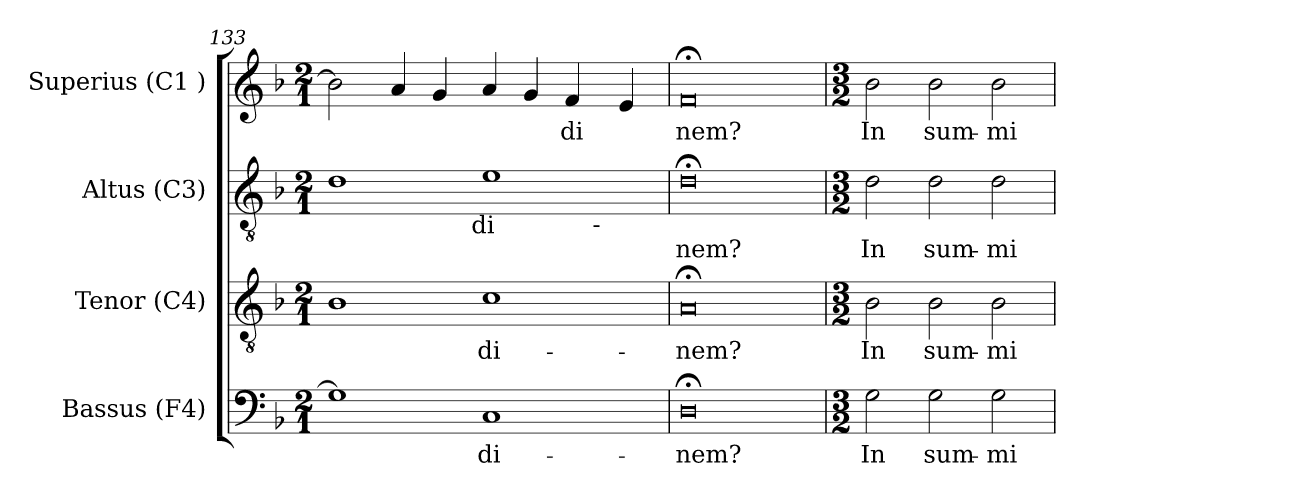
**kern	**text	**kern	**text	**kern	**text	**kern	**text
*part4	*part4	*part3	*part3	*part2	*part2	*part1	*part1
*staff4	*staff4	*staff3	*staff3	*staff2	*staff2	*staff1	*staff1
*I"Bassus (F4)	*	*I"Tenor (C4)	*	*I"Altus (C3)	*	*I"Superius (C1 )	*
*I'B.	*	*I'T.	*	*I'A.	*	*I'S.	*
*clefF4	*	*clefGv2	*	*clefGv2	*	*clefG2	*
*k[b-]	*	*k[b-]	*	*k[b-]	*	*k[b-]	*
*F:	*	*F:	*	*F:	*	*F:	*
*M2/1	*	*M2/1	*	*M2/1	*	*M2/1	*
=133	=133	=133	=133	=133	=133	=133	=133
!	!LO:LY:b:cj	!	!LO:LY:b:cj	!	!LO:LY:b:cj	!	!LO:LY:b:cj
*	*	*	*	*^	*	*	*
*	*	*	*	*	*^	*	*	*
1G]	--	1B-	--	1d	2ryy	1ryy	--	2b-\]	--
!	!	!	!	!	!	!	!	!	!LO:LY:b:cj
.	.	.	.	.	4...ryy	.	.	4a/	--
!	!	!	!	!	!	!	!	!	!LO:LY:b:cj
.	.	.	.	.	.	.	.	4g/	--
!	!	!	!	!	!LO:TX:b:t=di	!	!	!	!
.	.	.	.	.	1ryy	.	.	.	.
!	!LO:LY:b:cj	!	!LO:LY:b:cj	!	!	!	!LO:LY:b:cj	!	!LO:LY:b:cj
1C	-di-	1c	-di-	1e	.	2ryy	--	4a/	--
!	!	!	!	!	!	!	!	!	!LO:LY:b:cj
.	.	.	.	.	.	.	.	4g/	--
!	!	!	!	!	!	!	!	!	!LO:LY:b:cj
.	.	.	.	.	.	8ryy	.	4f/	-di-
!	!	!	!	!	!	!LO:TX:b:t=-	!	!	!
.	.	.	.	.	.	4.ryy	.	.	.
!	!	!	!	!	!	!	!	!	!LO:LY:b:cj
.	.	.	.	.	.	.	.	4e/	--
.	.	.	.	.	32ryy	.	.	.	.
=134	=134	=134	=134	=134	=134	=134	=134	=134	=134
!	!LO:LY:b:cj	!	!LO:LY:b:cj	!	!	!	!LO:LY:b:cj	!	!LO:LY:b:cj
*	*	*	*	*v	*v	*v	*	*	*
0D;<	-nem?	0A;<	-nem?	0d;<	-nem?	0f;<	-nem?
!!LO:PB:g=z
=135	=135	=135	=135	=135	=135	=135	=135
*M3/2	*	*M3/2	*	*M3/2	*	*M3/2	*
!	!LO:LY:b:cj	!	!LO:LY:b:cj	!	!LO:LY:b:cj	!	!LO:LY:b:cj
2G\	In	2B-\	In	2d\	In	2b-\	In
!	!LO:LY:b:cj	!	!LO:LY:b:cj	!	!LO:LY:b:cj	!	!LO:LY:b:cj
2G\	sum-	2B-\	sum-	2d\	sum-	2b-\	sum-
!	!LO:LY:b:cj	!	!LO:LY:b:cj	!	!LO:LY:b:cj	!	!LO:LY:b:cj
2G\	-mi-	2B-\	-mi-	2d\	-mi-	2b-\	-mi-
=	=	=	=	=	=	=	=
*-	*-	*-	*-	*-	*-	*-	*-
